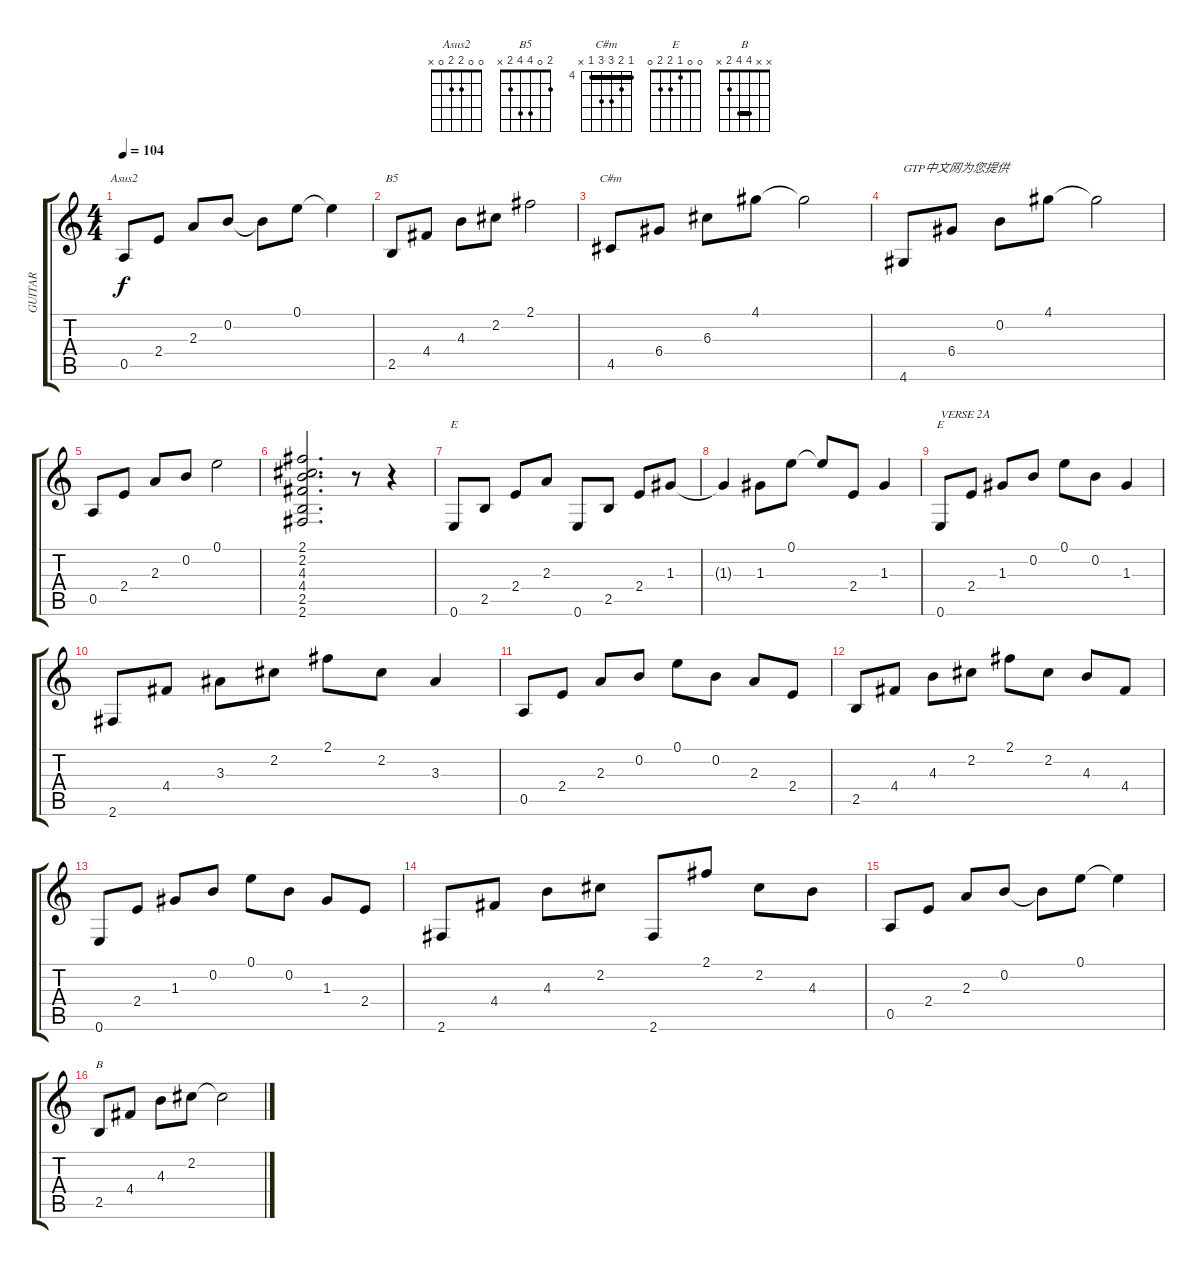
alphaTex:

\track ("GUITAR" "GUITAR") {instrument acousticguitarsteel}
\staff {score tabs}
\tuning (E4 B3 G3 D3 A2 E2) {hide}
\chord ("Asus2" 0 0 2 2 0 x)
\chord ("B5" 2 0 4 4 2 x)
\chord ("C#m" 4 5 6 6 4 x) {firstfret 4 barre 4}
\chord ("E" 4 5 1 x 2 0)
\chord ("E" 0 0 1 2 2 0)
\chord ("B" x x 4 4 2 x) {barre 4}
\ts (4 4)
\tempo 104
\clef g2
\ks c
0.5.8{ch "Asus2" dy f} 2.4.8 2.3.8 0.2.8 0.2{t}.8 0.1.8 0.1{t}.4 |
2.5.8{ch "B5"} 4.4.8 4.3.8 2.2.8 2.1.2 |
4.5.8{ch "C#m"} 6.4.8 6.3.8 4.1.8 4.1{t}.2 |
4.6.8{txt "GTP中文网为您提供"} 6.4.8 0.2.8 4.1.8 4.1{t}.2 |
0.5.8 2.4.8 2.3.8 0.2.8 0.1.2 |
(2.1 2.2 4.3 4.4 2.5 2.6).2{d} r.8 r.4 |
0.6.8{ch "E"} 2.5.8 2.4.8 2.3.8 0.6.8 2.5.8 2.4.8 1.3.8 |
1.3{t}.4 1.3.8 0.1.8 0.1{t}.8 2.4.8 1.3.4 |
0.6.8{ch "E" txt "VERSE 2A"} 2.4.8 1.3.8 0.2.8 0.1.8 0.2.8 1.3.4 |
2.6.8 4.4.8 3.3.8 2.2.8 2.1.8 2.2.8 3.3.4 |
0.5.8 2.4.8 2.3.8 0.2.8 0.1.8 0.2.8 2.3.8 2.4.8 |
2.5.8 4.4.8 4.3.8 2.2.8 2.1.8 2.2.8 4.3.8 4.4.8 |
0.6.8 2.4.8 1.3.8 0.2.8 0.1.8 0.2.8 1.3.8 2.4.8 |
2.6.8 4.4.8 4.3.8 2.2.8 2.6.8 2.1.8 2.2.8 4.3.8 |
0.5.8 2.4.8 2.3.8 0.2.8 0.2{t}.8 0.1.8 0.1{t}.4 |
2.5.8{ch "B"} 4.4.8 4.3.8 2.2.8 2.2{t}.2
